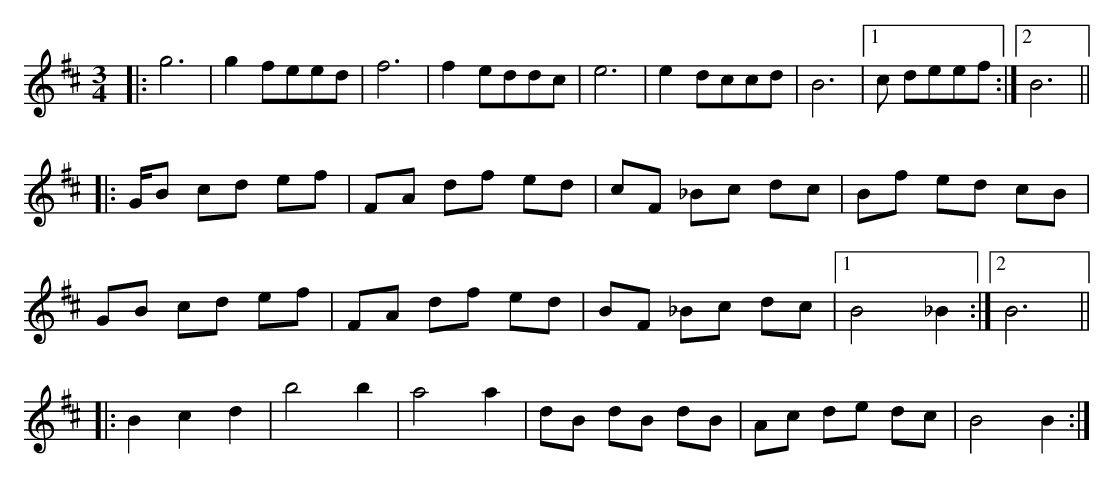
X:1
M:3/4
K:Bmin
|:g4>|g4 feed|f4>|f4 eddc|e4>|e4 dccd|B4>|1 c2 deef:|2 B4>||
|:GB cd ef|FA df ed|cF _Bc dc|Bf ed cB|
GB cd ef|FA df ed|BF _Bc dc|1 B4 _B2:|2 B4>||
|:B4 c2 d2|b4b2|a4a2|dB dB dB|Ac de dc|B4B2:|
